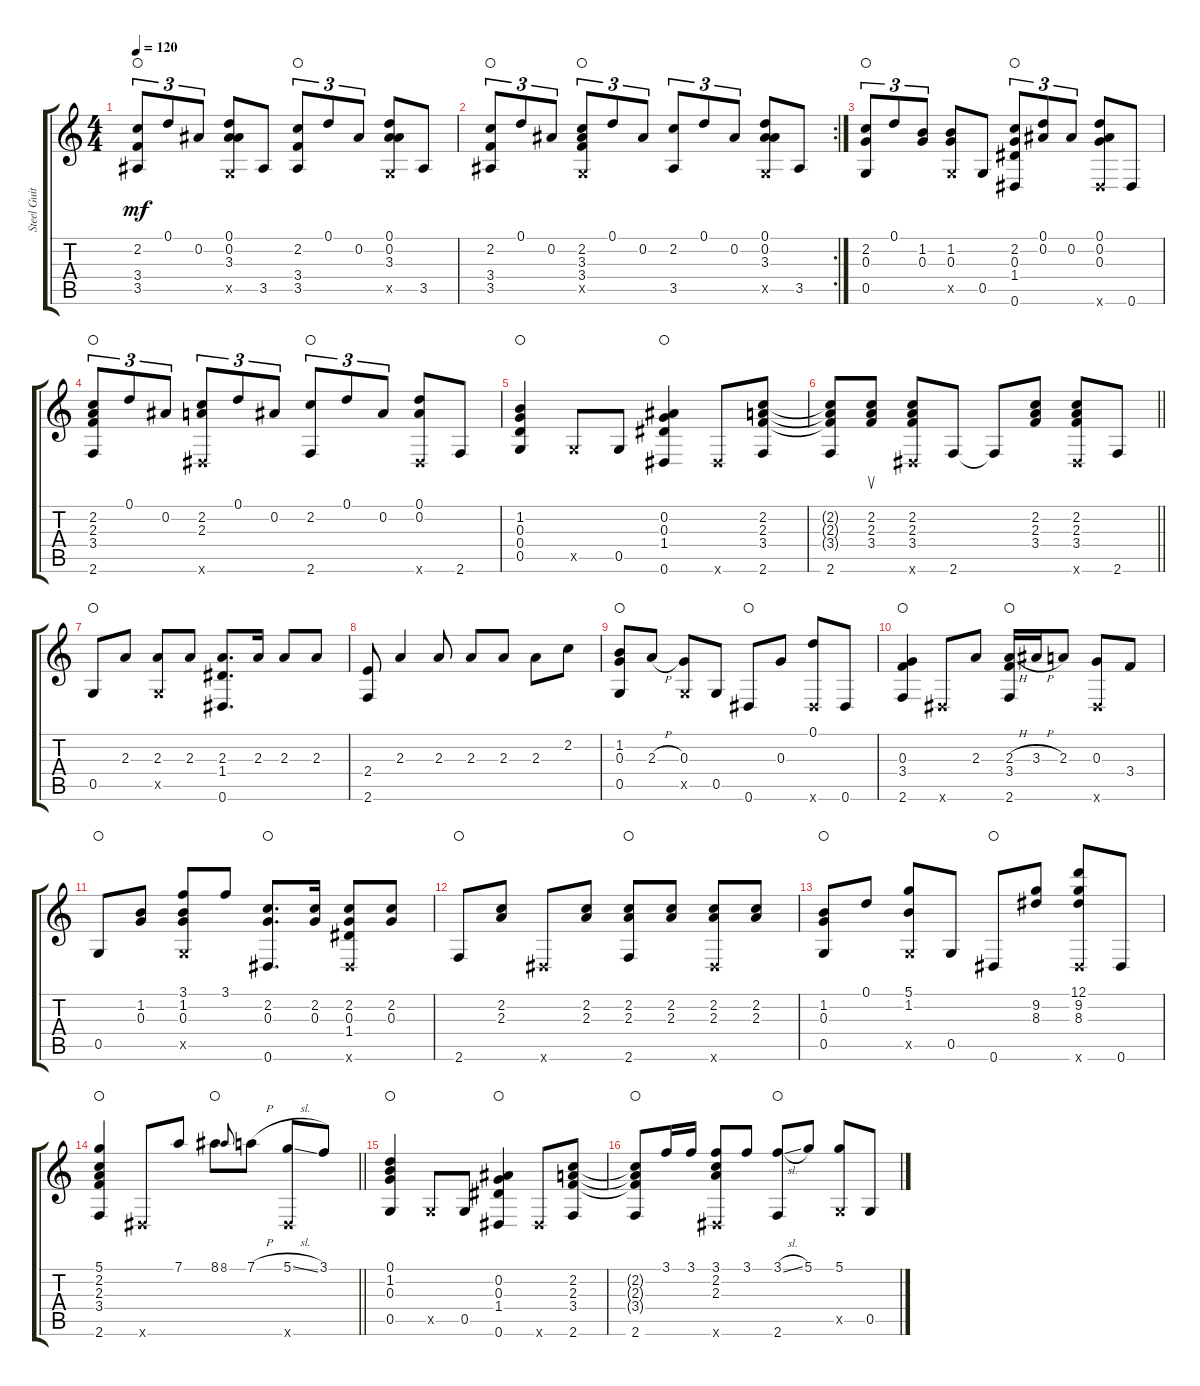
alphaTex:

\track ("Steel Guitar" "Steel Guit") {instrument acousticguitarsteel}
\staff {score tabs}
\tuning (D4 Bb3 G3 D3 G2 Eb2) {hide}
\ts (4 4)
\tempo 120
\clef g2
\ks c
(2.2 3.4 3.5).8{tu (3 2) dy mf waho} 0.1.8{tu (3 2)} 0.2.8{tu (3 2)} (0.1 0.2 3.3 0.5{x}).8 3.5.8 (2.2 3.4 3.5).8{tu (3 2) waho} 0.1.8{tu (3 2)} 0.2.8{tu (3 2)} (0.1 0.2 3.3 0.5{x}).8 3.5.8 |
\rc 2
(2.2 3.4 3.5).8{tu (3 2) waho} 0.1.8{tu (3 2)} 0.2.8{tu (3 2)} (2.2 3.3 3.4 0.5{x}).8{tu (3 2) waho} 0.1.8{tu (3 2)} 0.2.8{tu (3 2)} (2.2 3.5).8{tu (3 2)} 0.1.8{tu (3 2)} 0.2.8{tu (3 2)} (0.1 0.2 3.3 0.5{x}).8 3.5.8 |
(2.2 0.3 0.5).8{tu (3 2) waho} 0.1.8{tu (3 2)} (1.2 0.3).8{tu (3 2)} (1.2 0.3 0.5{x}).8 0.5.8 (2.2 0.3 1.4 0.6).8{tu (3 2) waho} (0.1 0.2).8{tu (3 2)} 0.2.8{tu (3 2)} (0.1 0.2 0.3 0.6{x}).8 0.6.8 |
(2.2 2.3 3.4 2.6).8{tu (3 2) waho} 0.1.8{tu (3 2)} 0.2.8{tu (3 2)} (2.2 2.3 0.6{x}).8{tu (3 2)} 0.1.8{tu (3 2)} 0.2.8{tu (3 2)} (2.2 2.6).8{tu (3 2) waho} 0.1.8{tu (3 2)} 0.2.8{tu (3 2)} (0.1 0.2 0.6{x}).8 2.6.8 |
(1.2 0.3 0.4 0.5).4{waho} 0.5{x}.8 0.5.8 (0.2 0.3 1.4 0.6).4{waho} 0.6{x}.8 (2.2 2.3 3.4 2.6).8 |
\barLineRight lightlight
(2.2{t} 2.3{t} 3.4{t} 2.6).8 (2.2 2.3 3.4).8{su} (2.2 2.3 3.4 0.6{x}).8 2.6.8 2.6{t}.8 (2.2 2.3 3.4).8 (2.2 2.3 3.4 0.6{x}).8 2.6.8 |
0.5.8{waho} 2.3.8 (2.3 0.5{x}).8 2.3.8 (2.3 1.4 0.6).8{d} 2.3.16 2.3.8 2.3.8 |
(2.4 2.6).8 2.3.4 2.3.8 2.3.8 2.3.8 2.3.8 2.2.8 |
(1.2 0.3 0.5).8{waho} 2.3{h}.8 (0.3 0.5{x}).8 0.5.8 0.6.8{waho} 0.3.8 (0.1 0.6{x}).8 0.6.8 |
(0.3 3.4 2.6).4{waho} 0.6{x}.8 2.3.8 (2.3{h} 3.4 2.6).16{waho} 3.3{h}.16 2.3.8 (0.3 0.6{x}).8 3.4.8 |
0.5.8{waho} (1.2 0.3).8 (3.1 1.2 0.3 0.5{x}).8 3.1.8 (2.2 0.3 0.6).8{d waho} (2.2 0.3).16 (2.2 0.3 1.4 0.6{x}).8 (2.2 0.3).8 |
2.6.8{waho} (2.2 2.3).8 0.6{x}.8 (2.2 2.3).8 (2.2 2.3 2.6).8{waho} (2.2 2.3).8 (2.2 2.3 0.6{x}).8 (2.2 2.3).8 |
(1.2 0.3 0.5).8{waho} 0.1.8 (5.1 1.2 0.5{x}).8 0.5.8 0.6.8{waho} (9.2 8.3).8 (12.1 9.2 8.3 0.6{x}).8 0.6.8 |
\barLineRight lightlight
(5.1 2.2 2.3 3.4 2.6).4{waho} 0.6{x}.8 7.1.8 8.1.8{waho} 8.1.8{gr onbeat} 7.1{h}.8 (5.1{sl} 0.6{x}).8 3.1.8 |
(0.1 1.2 0.3 0.5).4{waho} 0.5{x}.8 0.5.8 (0.2 0.3 1.4 0.6).4{waho} 0.6{x}.8 (2.2 2.3 3.4 2.6).8 |
(2.2{t} 2.3{t} 3.4{t} 2.6).8{waho} 3.1.16 3.1.16 (3.1 2.2 2.3 0.6{x}).8 3.1.8 (3.1{sl} 2.6).8{waho} 5.1.8 (5.1 0.5{x}).8 0.5.8
